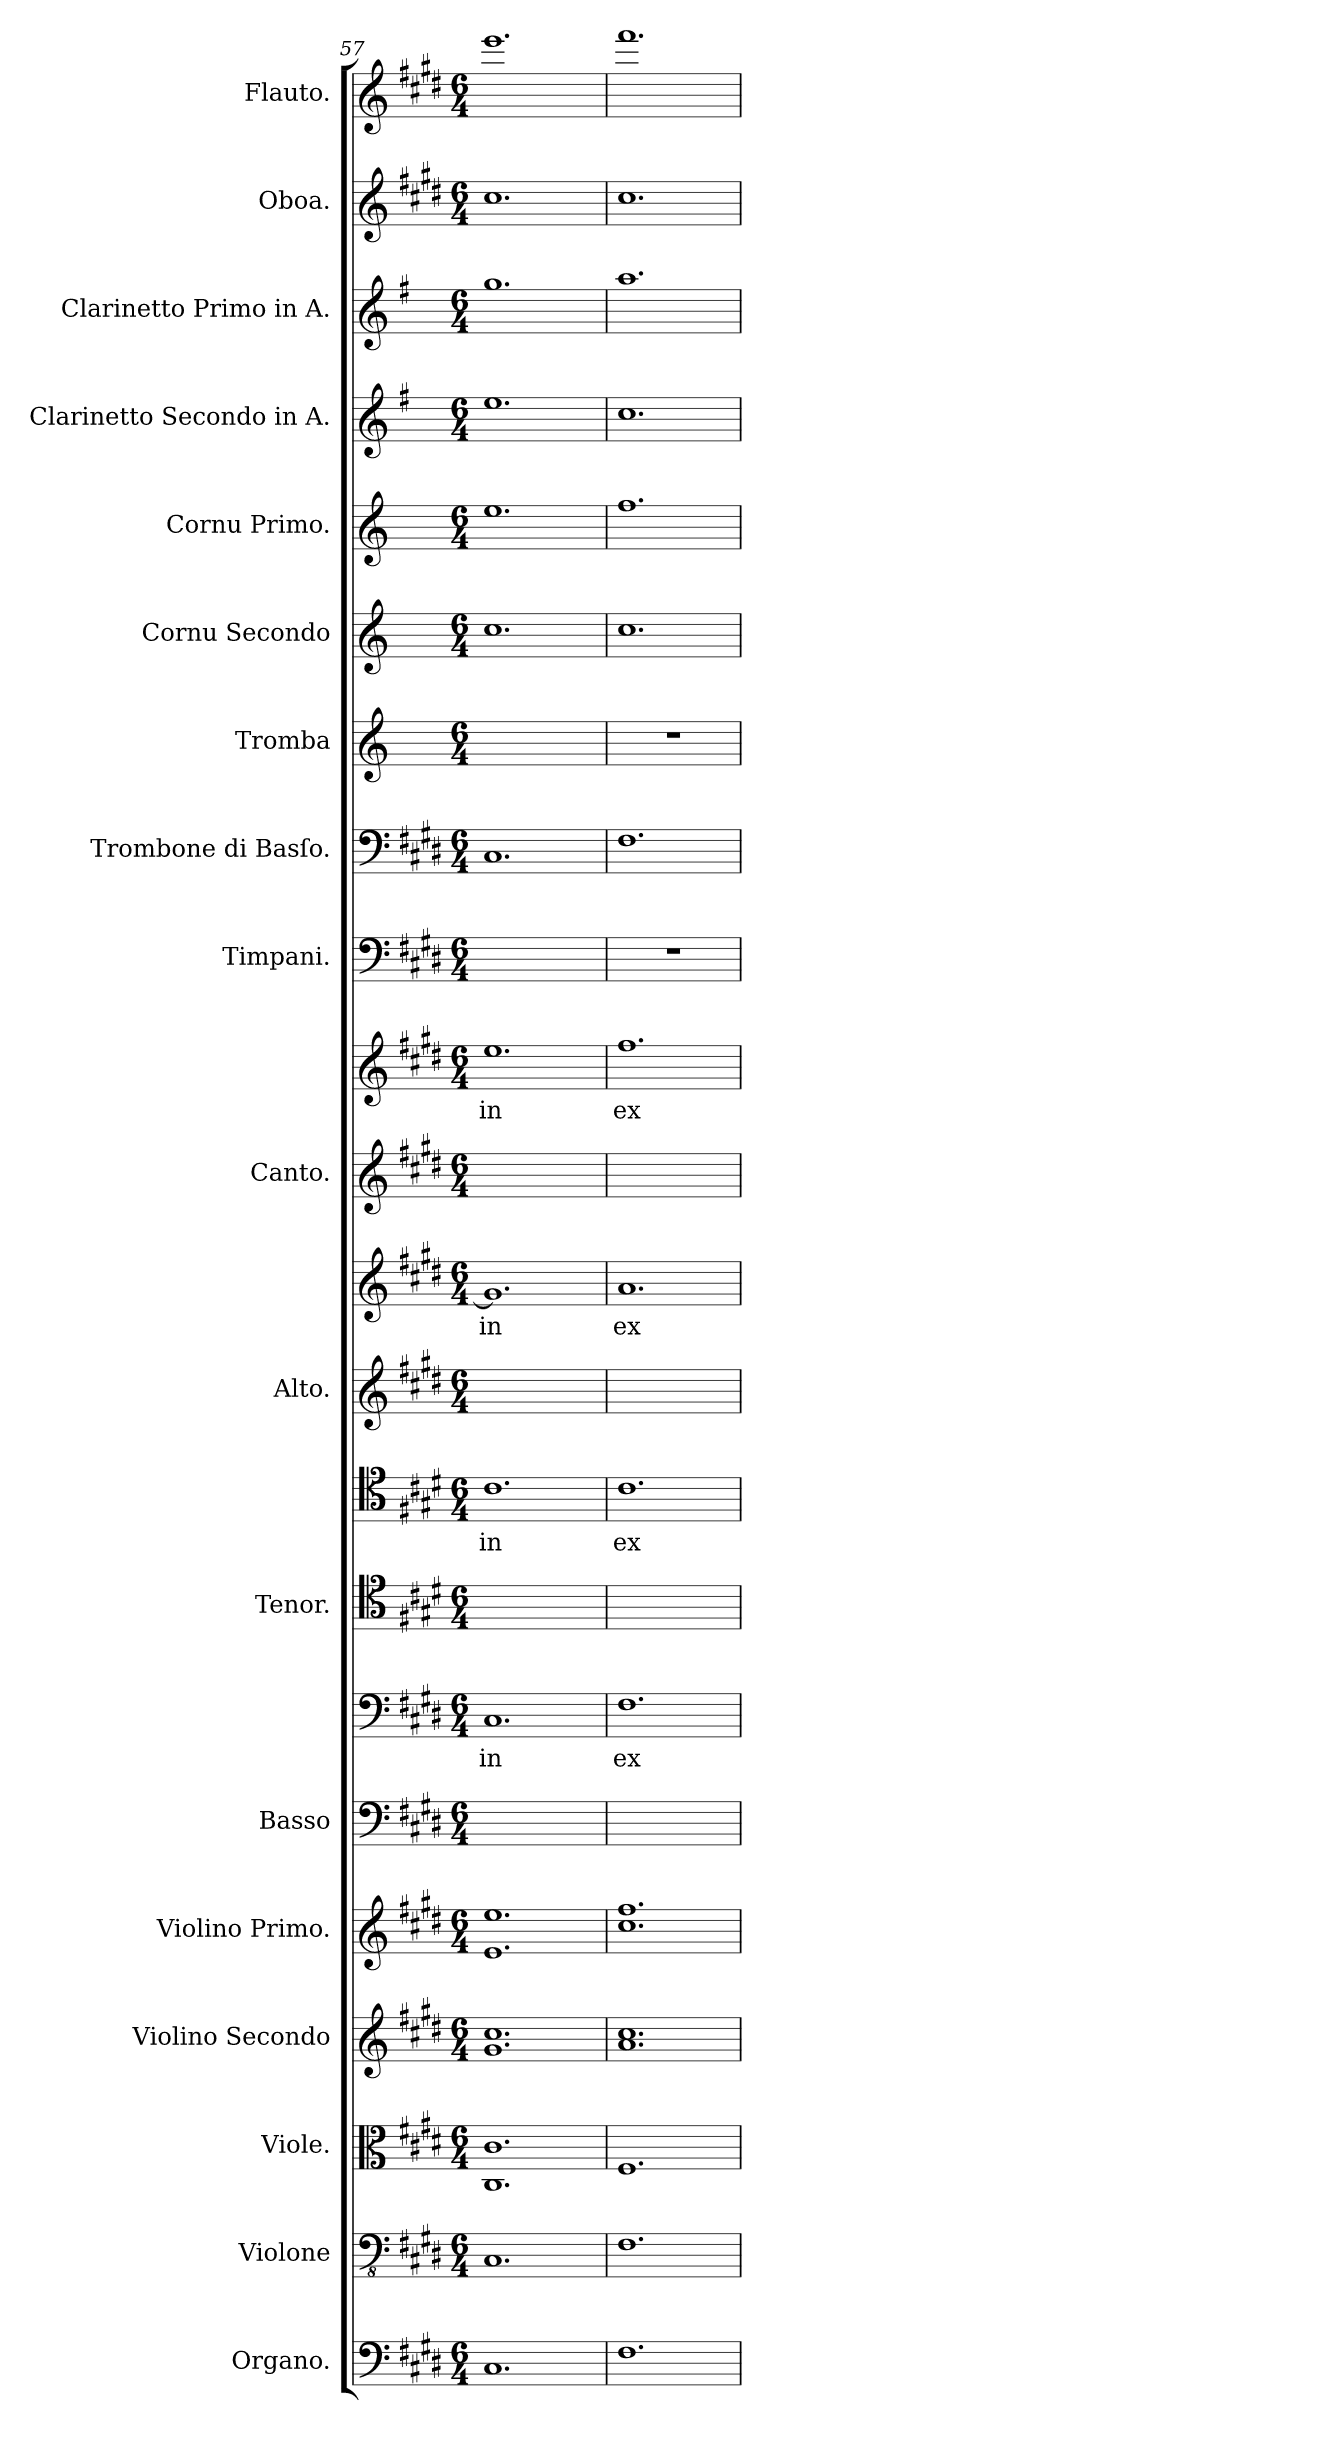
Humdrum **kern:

**kern	**kern	**kern	**kern	**kern	**kern	**kern	**text	**kern	**kern	**text	**kern	**kern	**text	**kern	**kern	**text	**kern	**kern	**kern	**kern	**kern	**kern	**kern	**kern	**kern
*part22	*part21	*part20	*part19	*part18	*part17	*part16	*part16	*part15	*part14	*part14	*part13	*part12	*part12	*part11	*part10	*part10	*part9	*part8	*part7	*part6	*part5	*part4	*part3	*part2	*part1
*staff22	*staff21	*staff20	*staff19	*staff18	*staff17	*staff16	*staff16	*staff15	*staff14	*staff14	*staff13	*staff12	*staff12	*staff11	*staff10	*staff10	*staff9	*staff8	*staff7	*staff6	*staff5	*staff4	*staff3	*staff2	*staff1
*I"Organo.	*I"Violone	*I"Viole.	*I"Violino Secondo	*I"Violino Primo.	*I"Basso	*	*	*I"Tenor.	*	*	*I"Alto.	*	*	*I"Canto.	*	*	*I"Timpani.	*I"Trombone di Basſo.	*I"Tromba	*I"Cornu Secondo	*I"Cornu Primo.	*I"Clarinetto Secondo in A.	*I"Clarinetto Primo in A.	*I"Oboa.	*I"Flauto.
*I'org	*I'vlne	*	*I'vl 2	*I'vl 1	*I'B	*	*	*I'T	*	*	*I'A	*	*	*I'C	*	*	*I'timp	*	*I'tr	*I'cor 2	*I'cor 1	*I'cl 2 in A	*I'cl 1 in A	*I'ob	*I'fl
*clefF4	*clefFv4	*clefC3	*clefG2	*clefG2	*clefF4	*clefF4	*	*clefC4	*clefC4	*	*clefG2	*clefG2	*	*clefG2	*clefG2	*	*clefF4	*clefF4	*clefG2	*clefG2	*clefG2	*clefG2	*clefG2	*clefG2	*clefG2
*	*	*	*	*	*	*	*	*	*	*	*	*	*	*	*	*	*	*	*ITrd-2c-4	*ITrd5c8	*ITrd5c8	*ITrd2c3	*ITrd2c3	*	*
*k[f#c#g#d#]	*k[f#c#g#d#]	*k[f#c#g#d#]	*k[f#c#g#d#]	*k[f#c#g#d#]	*k[f#c#g#d#]	*k[f#c#g#d#]	*	*k[f#c#g#d#]	*k[f#c#g#d#]	*	*k[f#c#g#d#]	*k[f#c#g#d#]	*	*k[f#c#g#d#]	*k[f#c#g#d#]	*	*k[f#c#g#d#]	*k[f#c#g#d#]	*k[f#c#g#d#]	*k[f#c#g#d#]	*k[f#c#g#d#]	*k[f#c#g#d#]	*k[f#c#g#d#]	*k[f#c#g#d#]	*k[f#c#g#d#]
*M6/4	*M6/4	*M6/4	*M6/4	*M6/4	*M6/4	*M6/4	*	*M6/4	*M6/4	*	*M6/4	*M6/4	*	*M6/4	*M6/4	*	*M6/4	*M6/4	*M6/4	*M6/4	*M6/4	*M6/4	*M6/4	*M6/4	*M6/4
=57	=57	=57	=57	=57	=57	=57	=57	=57	=57	=57	=57	=57	=57	=57	=57	=57	=57	=57	=57	=57	=57	=57	=57	=57	=57
1.C#	1.CC#	1.C# 1.c#	1.g# 1.cc#	1.e 1.ee	1.ryy	1.C#	in	1.ryy	1.c#	in	1.ryy	1.g#]	in	1.ryy	1.ee	in	1.ryy	1.C#	1.ryy	1.e	1.g#	1.cc#	1.ee	1.cc#	1.eee
=58	=58	=58	=58	=58	=58	=58	=58	=58	=58	=58	=58	=58	=58	=58	=58	=58	=58	=58	=58	=58	=58	=58	=58	=58	=58
1.F#	1.FF#	1.F#	1.a 1.cc#	1.cc# 1.ff#	1.ryy	1.F#	ex-	1.ryy	1.c#	ex-	1.ryy	1.a	ex-	1.ryy	1.ff#	ex-	1.r	1.F#	1.r	1.e	1.a	1.a	1.ff#	1.cc#	1.fff#
=	=	=	=	=	=	=	=	=	=	=	=	=	=	=	=	=	=	=	=	=	=	=	=	=	=
*-	*-	*-	*-	*-	*-	*-	*-	*-	*-	*-	*-	*-	*-	*-	*-	*-	*-	*-	*-	*-	*-	*-	*-	*-	*-
